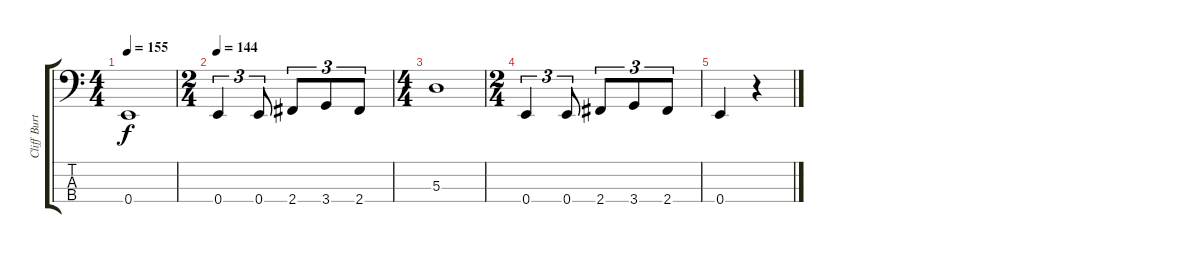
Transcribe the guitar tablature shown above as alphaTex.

\track ("Cliff Burton" "Cliff Burt") {instrument electricbassfinger}
\staff {score tabs}
\tuning (G2 D2 A1 E1) {hide}
\ts (4 4)
\tempo 155
\clef f4
\ks c
0.4{t}.1{dy f} |
\ts (2 4)
\tempo 144
0.4.4{tu (3 2)} 0.4.8{tu (3 2)} 2.4.8{tu (3 2)} 3.4.8{tu (3 2)} 2.4.8{tu (3 2)} |
\ts (4 4)
5.3.1 |
\ts (2 4)
0.4.4{tu (3 2)} 0.4.8{tu (3 2)} 2.4.8{tu (3 2)} 3.4.8{tu (3 2)} 2.4.8{tu (3 2)} |
0.4.4 r.4
